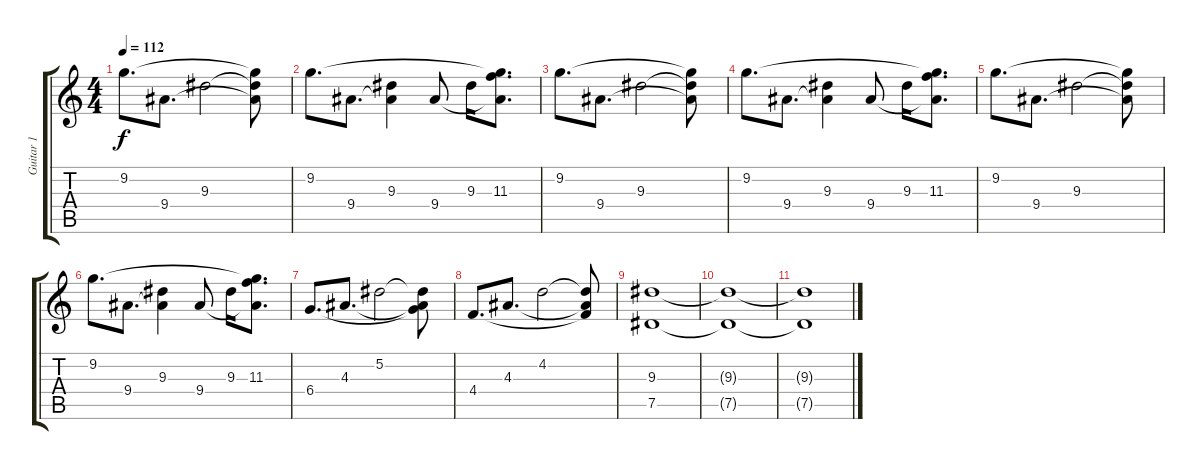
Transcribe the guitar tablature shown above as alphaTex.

\track ("Guitar 1 " "Guitar 1 ") {instrument distortionguitar}
\staff {score tabs}
\tuning (Eb4 Bb3 Gb3 Db3 Ab2 Db2) {hide}
\ts (4 4)
\tempo 112
\clef g2
\ks c
9.2.8{d dy f} 9.4.8{d} 9.3.2 (9.2{t} 9.3{t} 9.4{t}).8 |
9.2.8{d} 9.4.8{d} (9.3 9.4{t}).4 9.4.8 9.3.16 (9.2{t} 11.3 9.4{t}).8{d} |
9.2.8{d} 9.4.8{d} 9.3.2 (9.2{t} 9.3{t} 9.4{t}).8 |
9.2.8{d} 9.4.8{d} (9.3 9.4{t}).4 9.4.8 9.3.16 (9.2{t} 11.3 9.4{t}).8{d} |
9.2.8{d} 9.4.8{d} 9.3.2 (9.2{t} 9.3{t} 9.4{t}).8 |
9.2.8{d} 9.4.8{d} (9.3 9.4{t}).4 9.4.8 9.3.16 (9.2{t} 11.3 9.4{t}).8{d} |
6.4.8{d} 4.3.8{d} 5.2.2 (5.2{t} 4.3{t} 6.4{t}).8 |
4.4.8{d} 4.3.8{d} 4.2.2 (4.2{t} 4.3{t} 4.4{t}).8 |
(9.3 7.5).1 |
(9.3{t} 7.5{t}).1 |
(9.3{t} 7.5{t}).1
